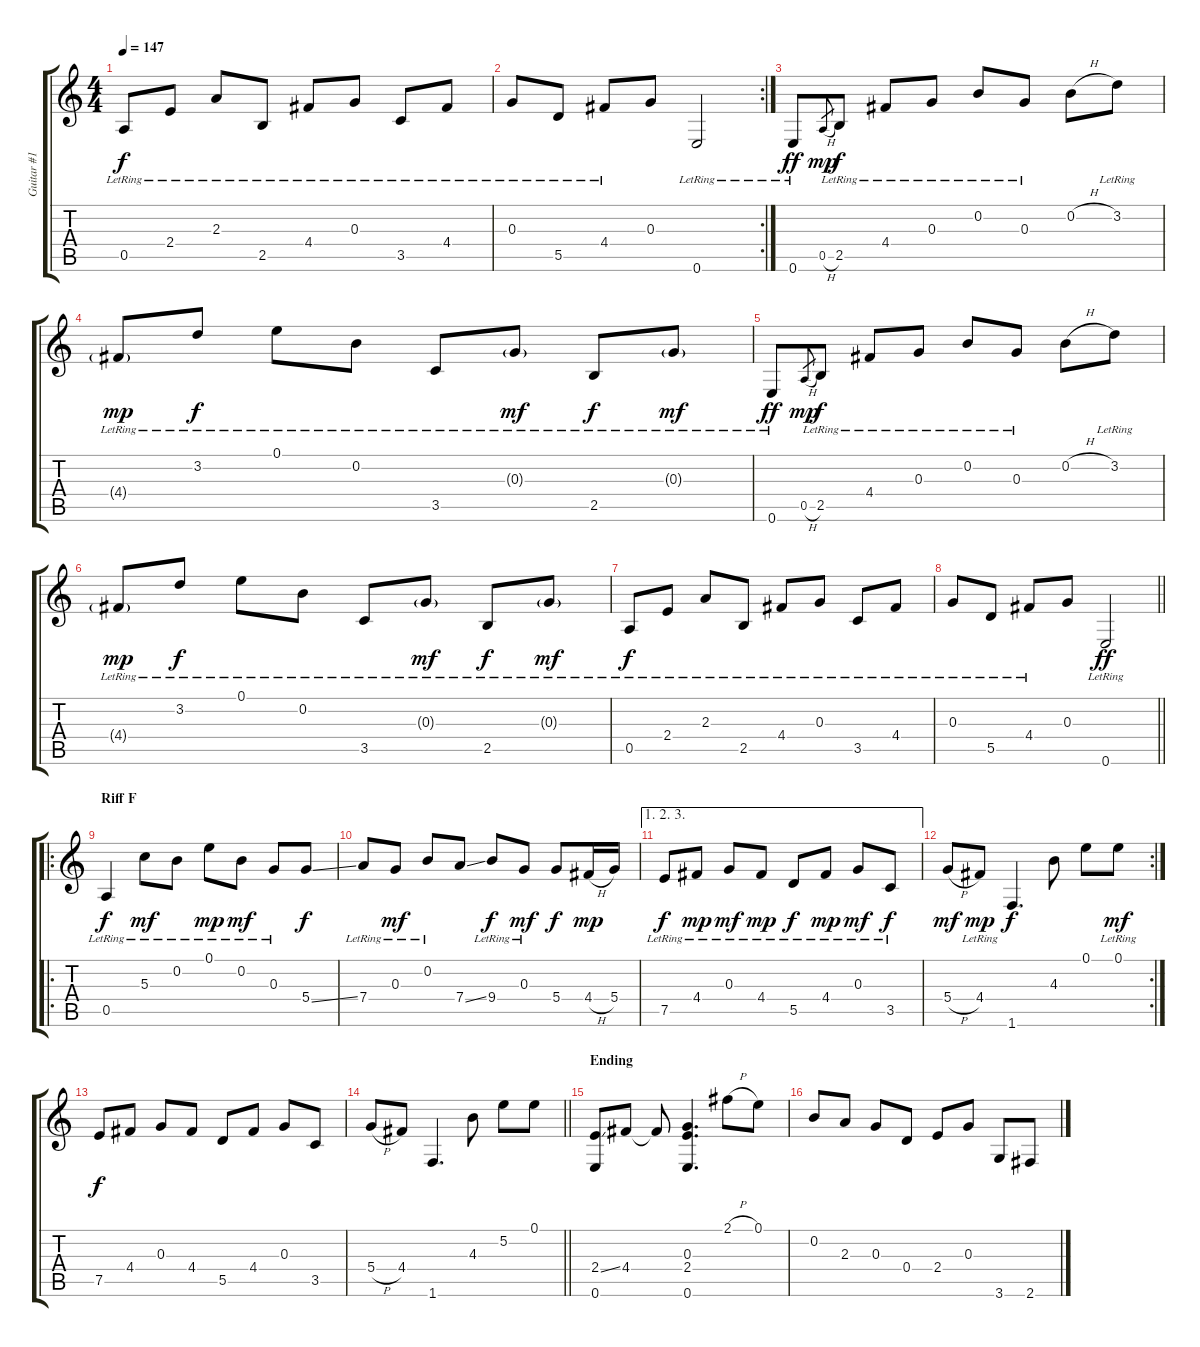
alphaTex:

\track ("Guitar #1" "Guitar #1") {instrument acousticguitarsteel}
\staff {score tabs}
\tuning (E4 B3 G3 D3 A2 E2) {hide}
\ts (4 4)
\tempo 147
\clef g2
\ks c
0.5{lr}.8{dy f} 2.4{lr}.8 2.3{lr}.8 2.5{lr}.8 4.4{lr}.8 0.3{lr}.8 3.5{lr}.8 4.4{lr}.8 |
\rc 2
0.3{lr}.8 5.5{lr}.8 4.4{lr}.8 0.3.8 0.6{lr}.2 |
0.6{lr}.8{dy ff} 0.5{h}.8{gr dy mp} 2.5{lr}.8{dy f} 4.4{lr}.8 0.3{lr}.8 0.2{lr}.8 0.3{lr}.8 0.2{h}.8 3.2{lr}.8 |
4.4{g lr}.8{dy mp} 3.2{lr}.8{dy f} 0.1{lr}.8 0.2{lr}.8 3.5{lr}.8 0.3{g lr}.8{dy mf} 2.5{lr}.8{dy f} 0.3{g lr}.8{dy mf} |
0.6{lr}.8{dy ff} 0.5{h}.8{gr dy mp} 2.5{lr}.8{dy f} 4.4{lr}.8 0.3{lr}.8 0.2{lr}.8 0.3{lr}.8 0.2{h}.8 3.2{lr}.8 |
4.4{g lr}.8{dy mp} 3.2{lr}.8{dy f} 0.1{lr}.8 0.2{lr}.8 3.5{lr}.8 0.3{g lr}.8{dy mf} 2.5{lr}.8{dy f} 0.3{g lr}.8{dy mf} |
0.5{lr}.8{dy f} 2.4{lr}.8 2.3{lr}.8 2.5{lr}.8 4.4{lr}.8 0.3{lr}.8 3.5{lr}.8 4.4{lr}.8 |
\barLineRight lightlight
0.3{lr}.8 5.5{lr}.8 4.4{lr}.8 0.3.8 0.6{lr}.2{dy ff} |
\ro
\section ("" "Riff F")
0.5{lr}.4{dy f} 5.3{lr}.8{dy mf} 0.2{lr}.8 0.1{lr}.8{dy mp} 0.2{lr}.8{dy mf} 0.3{lr}.8 5.4{ss}.8{dy f} |
7.4{lr}.8 0.3{lr}.8{dy mf} 0.2{lr}.8 7.4{ss}.8 9.4{lr}.8{dy f} 0.3{lr}.8{dy mf} 5.4.8{dy f} 4.4{h}.16{dy mp} 5.4.16 |
\ae (1 2 3)
7.5{lr}.8{dy f} 4.4{lr}.8{dy mp} 0.3{lr}.8{dy mf} 4.4{lr}.8{dy mp} 5.5{lr}.8{dy f} 4.4{lr}.8{dy mp} 0.3{lr}.8{dy mf} 3.5{lr}.8{dy f} |
\rc 2
5.4{h}.8{dy mf} 4.4{lr}.8{dy mp} 1.6.4{d dy f} 4.3.8 0.1.8 0.1{lr}.8{dy mf} |
7.5.8{dy f} 4.4.8 0.3.8 4.4.8 5.5.8 4.4.8 0.3.8 3.5.8 |
\barLineRight lightlight
5.4{h}.8 4.4.8 1.6.4{d} 4.3.8 5.2.8 0.1.8 |
\section ("" "Ending")
(2.4{ss} 0.6).8 4.4.8 4.4{t}.8 (0.3 2.4 0.6).4{d} 2.1{h}.8 0.1.8 |
0.2.8 2.3.8 0.3.8 0.4.8 2.4.8 0.3.8 3.6.8 2.6.8
